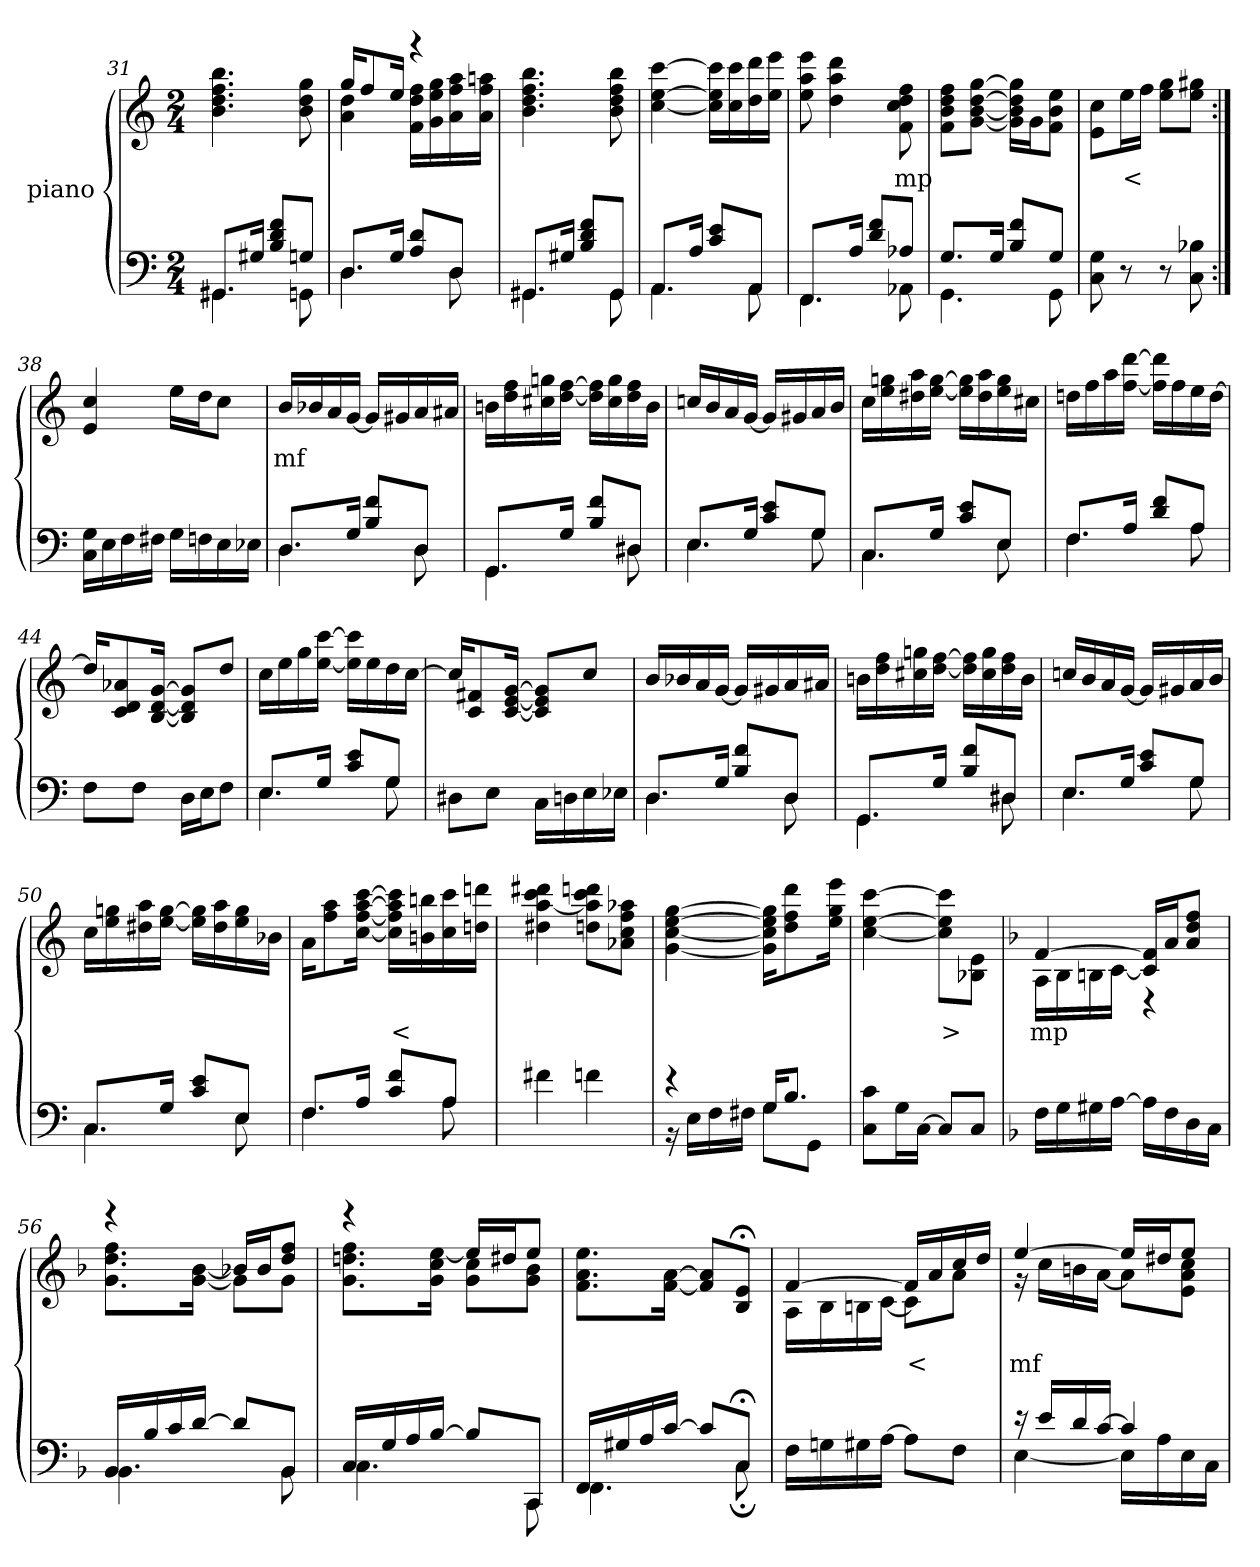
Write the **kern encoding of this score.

**kern	**kern	**text
*part2	*part1	*part1
*staff2	*staff1	*staff1
*I"piano	*I"piano	*
*clefF4	*clefG2	*
*k[]	*k[]	*
*M2/4	*M2/4	*
=31	=31	=31
*^	*	*
8.GG#XL	4.GG#X	4.bb 4.ff 4.dd 4.b	.
16G#Jk	.	.	.
8f 8d 8BL	.	.	.
8GnJ	8GGn	8gg 8dd 8b	.
=32	=32	=32	=32
*	*	*^	*
8.DL	4.D	16ggKL	4dd 4a	.
.	.	8ff	.	.
16GJk	.	16eeJk	.	.
8d 8AL	.	4r	16ff 16dd 16fLL	.
.	.	.	16gg 16ee 16g	.
8DJ	8D	.	16aa 16ff 16a	.
.	.	.	16aan 16ff 16aJJ	.
*	*	*v	*v	*
=33	=33	=33	=33
8.GG#XL	4.GG#	4.bb 4.ff 4.dd 4.b	.
16G#Jk	.	.	.
8f 8d 8BL	.	.	.
8GG#J	8GG#	8bb 8ff 8dd 8b	.
=34	=34	=34	=34
8.AAL	4.AA	[4ccc [4ee [4cc	.
16AJk	.	.	.
8e 8cL	.	16ccc] 16ee] 16cc]LL	.
.	.	16ccc 16cc	.
8AAJ	8AA	16ddd 16dd	.
.	.	16eee 16eeJJ	.
=35	=35	=35	=35
8.FFL	4.FF	8eee 8aa 8ee	.
.	.	4ddd 4aa 4dd	.
16AJk	.	.	.
8f 8dL	.	.	.
8A-XJ	8AA-	8ff 8dd 8cc 8f	mp
=36	=36	=36	=36
8.GL	4.GG	8ff 8dd 8b 8fL	.
.	.	[8gg [8dd [8b [8gJ	.
16GJk	.	.	.
8f 8BL	.	16gg] 16dd] 16b] 16g]LL	.
.	.	16gJ	.
8GJ	8GG	8ee 8b 8fJ	.
*v	*v	*	*
=37	=37	=37
8G 8C	8cc 8eL	.
8r	16eeL	<
.	16ffJJ	.
8r	8gg 8eeL	.
8B-X 8C	8gg#X 8eeJ	.
=38:|!	=38:|!	=38:|!
16G 16CLL	4cc 4e	.
16E	.	.
16F	.	.
16F#XJJ	.	.
16GLL	16eeLL	.
16Fn	16ddJ	.
16E	8ccJ	.
16E-XJJ	.	.
=39	=39	=39
*^	*	*
8.DL	4.D	16bLL	mf
.	.	16b-X	.
.	.	16a	.
16GJk	.	[16gJJ	.
8f 8BL	.	16gLL]	.
.	.	16g#X	.
8DJ	8D	16a	.
.	.	16a#XJJ	.
=40	=40	=40	=40
8.GGL	4.GG	16bnLL	.
.	.	16ff 16dd	.
.	.	16ggn 16cc#X	.
16GJk	.	[16ff [16ddJJ	.
8f 8BL	.	16ff] 16dd]LL	.
.	.	16gg 16cc#	.
8D#XJ	8D#	16ff 16dd	.
.	.	16bJJ	.
=41	=41	=41	=41
8.EL	4.E	16ccnLL	.
.	.	16b	.
.	.	16a	.
16GJk	.	[16gJJ	.
8e 8cL	.	16gLL]	.
.	.	16g#X	.
8GJ	8G	16a	.
.	.	16bJJ	.
=42	=42	=42	=42
8.CL	4.C	16ccLL	.
.	.	16ggn 16ee	.
.	.	16aa 16dd#X	.
16GJk	.	[16gg [16eeJJ	.
8e 8cL	.	16gg] 16ee]LL	.
.	.	16aa 16dd#	.
8EJ	8E	16gg 16ee	.
.	.	16cc#XJJ	.
=43	=43	=43	=43
8.FL	4.F	16ddnLL	.
.	.	16ff	.
.	.	16aa	.
16AJk	.	[16ddd [16ffJJ	.
8f 8dL	.	16ddd] 16ff]LL	.
.	.	16ff	.
8AJ	8A	16ee	.
.	.	[16ddJJ	.
*v	*v	*	*
=44	=44	=44
8FL	16ddKL]	.
.	8a-X 8d 8c	.
8FJ	.	.
.	[16g [16d [16BJk	.
16DLL	8g] 8d] 8B]L	.
16EJ	.	.
8FJ	8ddJ	.
=45	=45	=45
*^	*	*
8.EL	4.E	16ccLL	.
.	.	16ee	.
.	.	16gg	.
16GJk	.	[16ccc [16eeJJ	.
8e 8cL	.	16ccc] 16ee]LL	.
.	.	16ee	.
8GJ	8G	16dd	.
.	.	[16ccJJ	.
*v	*v	*	*
=46	=46	=46
8D#XL	16ccKL]	.
.	8f#X 8c	.
8EJ	.	.
.	[16g [16e [16cJk	.
16CLL	8g] 8e] 8c]L	.
16Dn	.	.
16E	8ccJ	.
16E-XJJ	.	.
=47	=47	=47
*^	*	*
8.DL	4.D	16bLL	.
.	.	16b-X	.
.	.	16a	.
16GJk	.	[16gJJ	.
8f 8BL	.	16gLL]	.
.	.	16g#X	.
8DJ	8D	16a	.
.	.	16a#XJJ	.
=48	=48	=48	=48
8.GGL	4.GG	16bnLL	.
.	.	16ff 16dd	.
.	.	16ggn 16cc#X	.
16GJk	.	[16ff [16ddJJ	.
8f 8BL	.	16ff] 16dd]LL	.
.	.	16gg 16cc#	.
8D#XJ	8D#	16ff 16dd	.
.	.	16bJJ	.
=49	=49	=49	=49
8.EL	4.E	16ccnLL	.
.	.	16b	.
.	.	16a	.
16GJk	.	[16gJJ	.
8e 8cL	.	16gLL]	.
.	.	16g#X	.
8GJ	8G	16a	.
.	.	16bJJ	.
=50	=50	=50	=50
8.CL	4.C	16ccLL	.
.	.	16ggn 16ee	.
.	.	16aa 16dd#X	.
16GJk	.	[16gg [16eeJJ	.
8e 8cL	.	16gg] 16ee]LL	.
.	.	16aa 16dd#	.
8EJ	8E	16gg 16ee	.
.	.	16b-XJJ	.
=51	=51	=51	=51
8.FL	4.F	16aKL	.
.	.	8aa 8ff	.
16AJk	.	[16ccc [16aa [16ff [16ccJk	.
8f 8cL	.	16ccc] 16aa] 16ff] 16cc]LL	<
.	.	16bbn 16bn	.
8AJ	8A	16ccc 16cc	.
.	.	16dddn 16ddnJJ	.
*v	*v	*	*
=52	=52	=52
4f#X	4ddd#X 4ccc [4aa 4dd#X	.
4fn	8dddn 8ccc 8aa] 8ddnL	.
.	8aa-X 8ff 8cc 8a-XJ	.
=53	=53	=53
*^	*	*
4r	16r	[4gg [4ee [4cc [4g	.
.	16ELL	.	.
.	16F	.	.
.	16F#XJJ	.	.
16GKL	8GL	16gg] 16ee] 16cc] 16g]KL	.
8.BJ	.	8ddd 8ff 8dd	.
.	8GGJ	.	.
.	.	16eee 16gg 16eeJk	.
*v	*v	*	*
=54	=54	=54
8c 8CL	[4ccc [4ee [4cc	.
16GL	.	.
[16CJJ	.	.
8CL]	8ccc] 8ee] 8cc]L	>
8CJ	8e 8B-XJ	.
=55	=55	=55
*k[b-]	*k[b-]	*
*	*^	*
16FLL	[4f	16ALL	mp
16G	.	16B-	.
16G#X	.	16Bn	.
[16AJJ	.	[16cJJ	.
16ALL]	16f] 16c]LL	4r	.
16F	16aJ	.	.
16D	8ff 8dd 8aJ	.	.
16CJJ	.	.	.
=56	=56	=56	=56
*^	*	*	*
16BB-LL	4.BB-	4r	8.ff 8.dd 8.gL	.
16B-	.	.	.	.
16c	.	.	.	.
[16dJJ	.	.	[16b- [16gJk	.
8dL]	.	16b-XLL]	8gL]	.
.	.	16b-J	.	.
8BB-J	8BB-	8ff 8ddJ	8gJ	.
=57	=57	=57	=57	=57
16CLL	4.C	4r	8.ff 8.ddn 8.gL	.
16G	.	.	.	.
16A	.	.	.	.
[16B-JJ	.	.	[16ee 16cc 16gJk	.
8B-L]	.	16eeLL]	8cc 8gL	.
.	.	16dd#XJ	.	.
8CCJ	8CC	8eeJ	8b- 8gJ	.
*	*	*v	*v	*
=58	=58	=58	=58
16FFLL	4.FF	8.ee 8.a 8.fL	.
16G#X	.	.	.
16A	.	.	.
[16cJJ	.	[16a [16fJk	.
8cL]	.	8a] 8f]L	.
8C;<J	8C;<	8e;< 8B-;<J	.
*v	*v	*	*
=59	=59	=59
*	*^	*
16FLL	[4f	16ALL	.
16Gn	.	16B-	.
16G#X	.	16Bn	.
[16AJJ	.	[16cJJ	.
8AL]	16fLL]	8cL]	<
.	16a	.	.
8FJ	16cc	8aJ	.
.	16ddJJ	.	.
=60	=60	=60	=60
*^	*	*	*
16r	[4E	[4ee	16r	mf
16eLL	.	.	16ccLL	.
16d	.	.	16bn	.
[16cJJ	.	.	[16aJJ	.
4c]	16ELL]	16eeLL]	8aL]	.
.	16A	16dd#XJ	.	.
.	16E	8eeJ	8cc 8a 8eJ	.
.	16CJJ	.	.	.
*v	*v	*	*	*
*	*v	*v	*
=	=	=
*-	*-	*-
